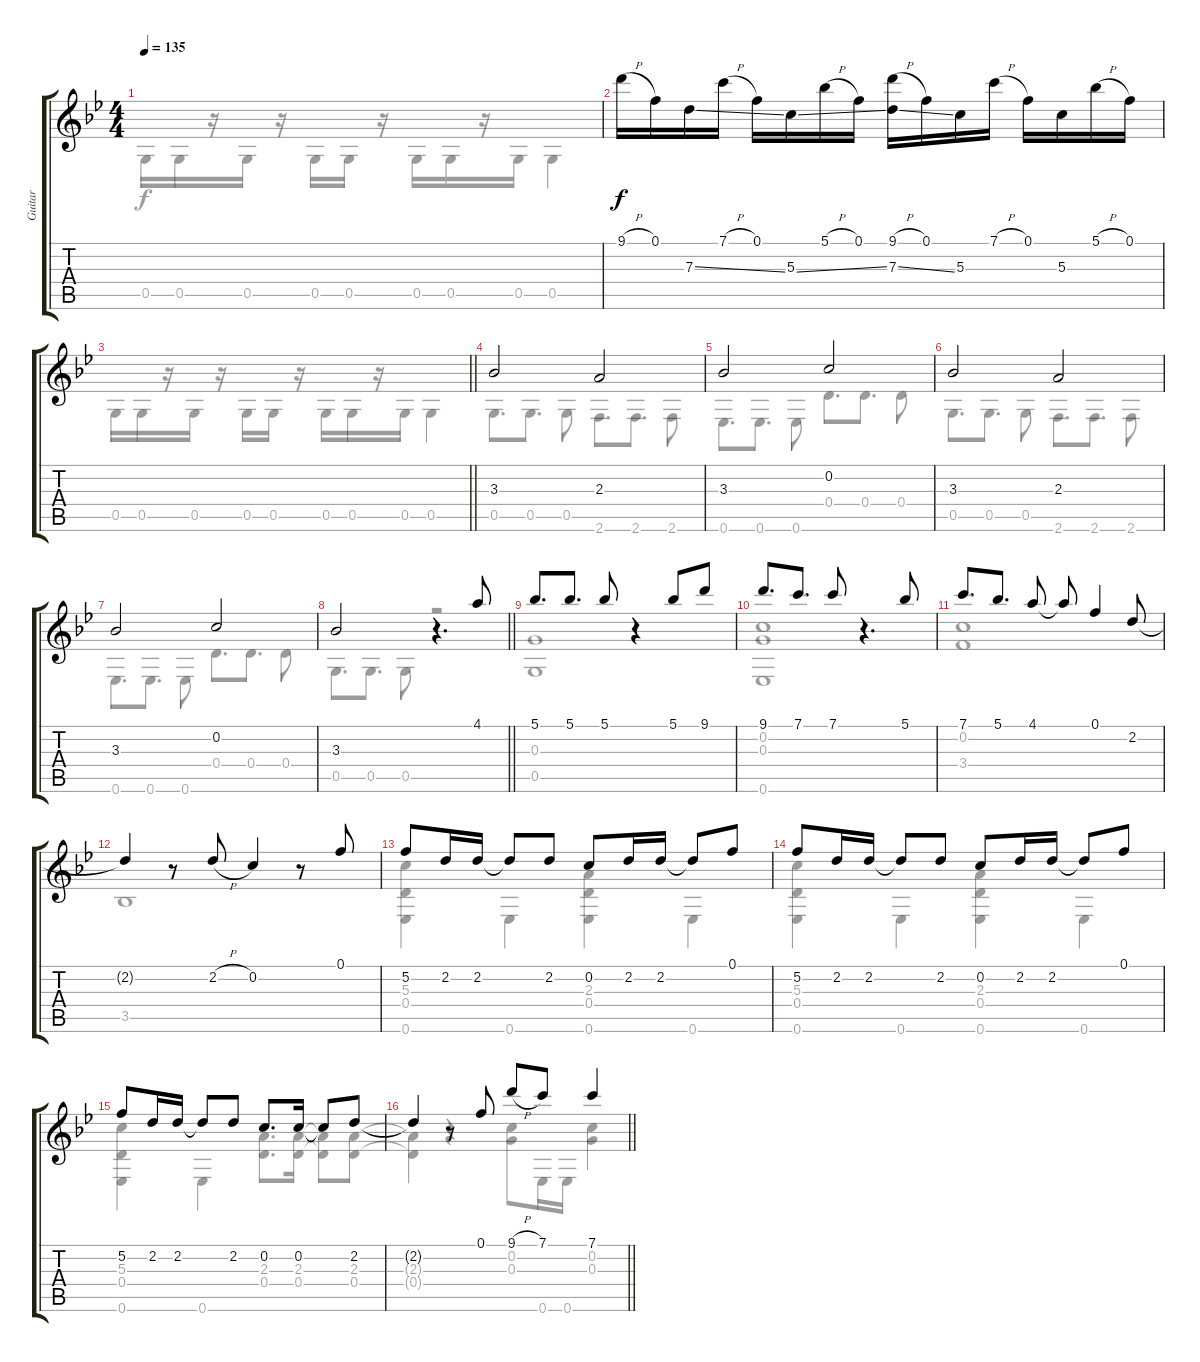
\track ("Guitar" "Guitar") {instrument acousticguitarsteel}
\staff {score tabs}
\tuning (F4 C4 G3 D3 G2 Eb2) {hide}
\voice
\ts (4 4)
\tempo 135
\clef g2
\ks bb
|
9.1{h}.16 0.1.16 7.3{ss}.16 7.1{h}.16 0.1.16 5.3{ss}.16 5.1{h}.16 0.1.16 (9.1{h} 7.3{ss}).16 0.1.16 5.3.16 7.1{h}.16 0.1.16 5.3.16 5.1{h}.16 0.1.16 |
\barLineRight lightlight
|
3.3.2 2.3.2 |
3.3.2 0.2.2 |
3.3.2 2.3.2 |
3.3.2 0.2.2 |
\barLineRight lightlight
3.3.2 r.4{d} 4.1.8 |
5.1.8{d} 5.1.8{d} 5.1.8 r.4 5.1.8 9.1.8 |
9.1.8{d} 7.1.8{d} 7.1.8 r.4{d} 5.1.8 |
7.1.8{d} 5.1.8{d} 4.1.8 4.1{t}.8 0.1.4 2.2.8 |
2.2{t}.4 r.8 2.2{h}.8 0.2.4 r.8 0.1.8 |
5.2.8 2.2.16 2.2.16 2.2{t}.8 2.2.8 0.2.8 2.2.16 2.2.16 2.2{t}.8 0.1.8 |
5.2.8 2.2.16 2.2.16 2.2{t}.8 2.2.8 0.2.8 2.2.16 2.2.16 2.2{t}.8 0.1.8 |
5.2.8 2.2.16 2.2.16 2.2{t}.8 2.2.8 0.2.8{d} 0.2.16 0.2{t}.8 2.2.8 |
\barLineRight lightlight
2.2{t}.4 r.8 0.1.8 9.1{h}.8 7.1.8 7.1.4
\voice
\clef g2
\ottava regular
\simile none
\ks bb
0.5.16{dy f} 0.5.16 r.16 0.5.16 r.16 0.5.16 0.5.16 r.16 0.5.16 0.5.16 r.16 0.5.16 0.5.4 |
|
\barLineRight lightlight
0.5.16 0.5.16 r.16 0.5.16 r.16 0.5.16 0.5.16 r.16 0.5.16 0.5.16 r.16 0.5.16 0.5.4 |
0.5.8{d} 0.5.8{d} 0.5.8 2.6.8{d} 2.6.8{d} 2.6.8 |
0.6.8{d} 0.6.8{d} 0.6.8 0.4.8{d} 0.4.8{d} 0.4.8 |
0.5.8{d} 0.5.8{d} 0.5.8 2.6.8{d} 2.6.8{d} 2.6.8 |
0.6.8{d} 0.6.8{d} 0.6.8 0.4.8{d} 0.4.8{d} 0.4.8 |
\barLineRight lightlight
0.5.8{d} 0.5.8{d} 0.5.8 r.2 |
(0.3 0.5).1 |
(0.2 0.3 0.6).1 |
(0.2 3.4).1 |
3.5.1 |
(5.3 0.4 0.6).4 0.6.4 (2.3 0.4 0.6).4 0.6.4 |
(5.3 0.4 0.6).4 0.6.4 (2.3 0.4 0.6).4 0.6.4 |
(5.3 0.4 0.6).4 0.6.4 (2.3 0.4).8{d} (2.3 0.4).16 (2.3{t} 0.4{t}).8 (2.3 0.4).8 |
\barLineRight lightlight
(2.3{t} 0.4{t}).4 r.4 (0.2 0.3).8 0.6.16 0.6.16 (0.2 0.3).4
